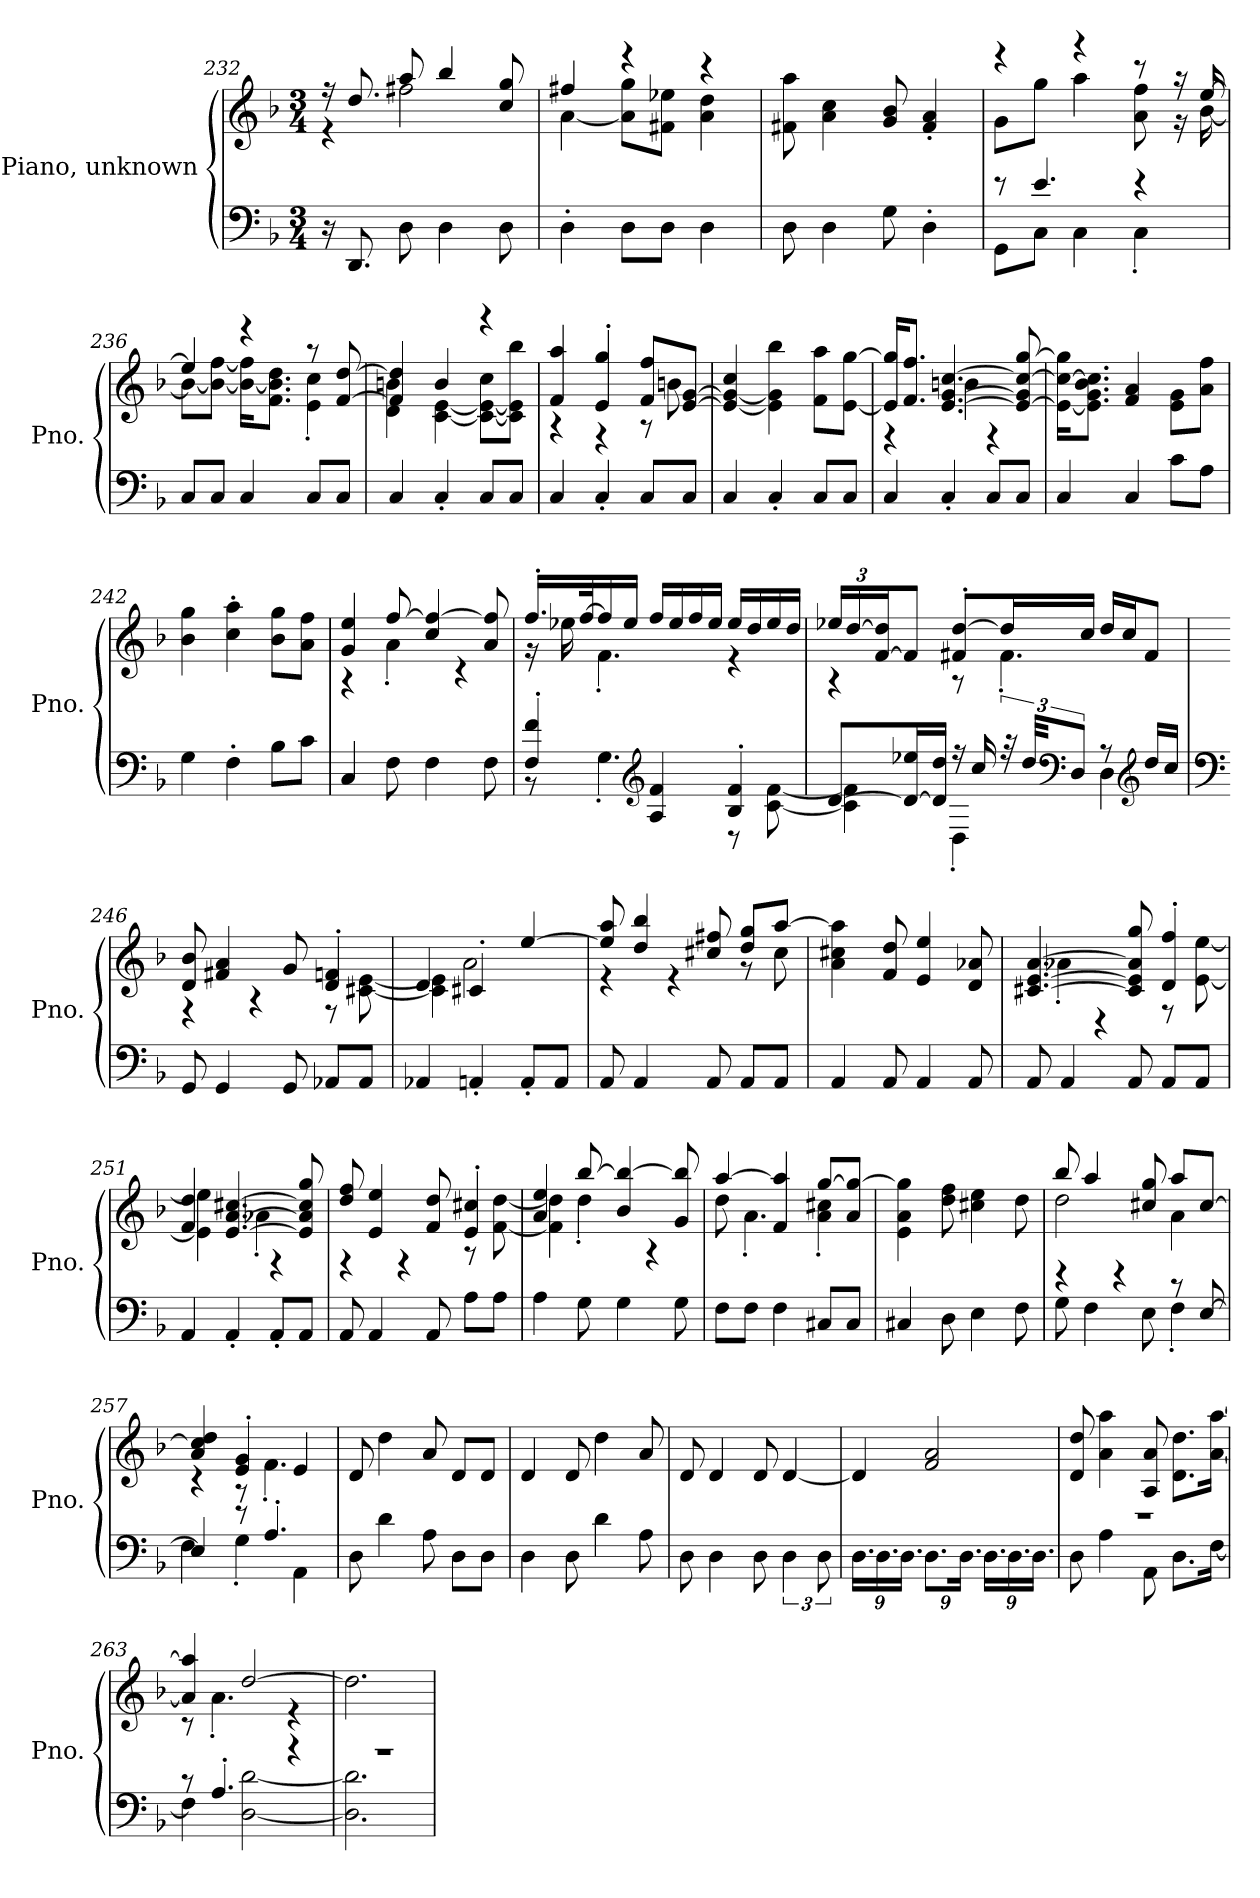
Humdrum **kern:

**kern	**kern
*part1	*part1
*staff2	*staff1
*I"Piano, unknown	*
*I'Pno.	*
*clefF4	*clefG2
*k[b-]	*k[b-]
*M3/4	*M3/4
=232	=232
*	*^
16r	16r	4r
8.DD/	8.dd/	.
8D\	8aa/	2ff#X\
4D\	4bb-/	.
8D\	8cc/ 8gg/	.
=233	=233	=233
4D'\	4ff#X/	[4a\
8D\L	4r	8a\] 8gg\L
8D\J	.	8f#X\ 8ee-X\J
4D\	4r	4a\ 4dd\
*	*v	*v
=234	=234
8D\	8f#X\ 8aa\
4D\	4a\ 4cc\
8G\	8g/ 8b-/
4D'\	4f#/' 4a/'
!!LO:LB:g=z
=235	=235
*^	*^
8r	8GG\L	4r	8g\L
4.e/	8C\J	.	8gg\J
.	4C\	4r	4aa\
4r	4C'\	8r	8a\ 8ff\
.	.	16r	16r
.	.	[16ee/	[16b-\
*v	*v	*	*
=236	=236	=236
8C/L	4ee/]	8b-\L_
8C/J	.	8b-\_ [8ff\J
4C/	4r	16b-\_ 16ff\]KL
.	.	8.f\ 8.b-\] 8.dd\J
8C/L	8r	4e\' 4cc\'
8C/J	[8f/ [8dd/	.
=237	=237	=237
4C/	4f/] 4dd/]	4d\ 4bn\
4C'/	4b/	[4c\ [4e\
8C/L	4r	8c\_ 8e\_ 8cc\L
8C/J	.	8c\] 8e\] 8bb-\J
=238	=238	=238
4C/	4f/ 4aa/	4r
4C'/	4e/' 4gg/'	4r
8C/L	8f/ 8ff/L	8r
8C/J	[8e/ [8g/J	8bn\
*	*v	*v
=239	=239
4C/	4e/_ 4g/_ 4cc/
4C'/	4e\] 4g\] 4bb-\
8C/L	8f\ 8aa\L
8C/J	[8e\ [8gg\J
!!LO:LB:g=z
=240	=240
*	*^
4C/	16e/] 16gg/]KL	4r
.	8.f/ 8.ff/J	.
4C'/	[4.e/ [4.g/ [4.cc/	4bn\
8C/L	.	4r
8C/J	8e/_ 8g/] 8cc/_ [8gg/	.
*	*v	*v
=241	=241
4C/	16e\_ 16cc\_ 16gg\]KL
.	8.e\] 8.g\ 8.b-\ 8.cc\]J
4C/	4f/ 4a/
8c\L	8e\ 8g\L
8A\J	8a\ 8ff\J
=242	=242
4G\	4b-\ 4gg\
4F'\	4cc\' 4aa\'
8B-\L	8b-\ 8gg\L
8c\J	8a\ 8ff\J
=243	=243
*	*^
4C/	4g/ 4ee/	4r
8F\	[8ff/	4a'\
4F\	4cc/ 4ff/_	.
.	.	4r
8F\	8a/ 8ff/]	.
!!LO:PB:g=z	!!
=244	=244	=244
*^	*	*
4F/' 4f/'	8r	16.ff'/LL	16r
.	.	.	16ee-X\
.	.	[32ff/K	.
.	4.G'\	16ff/]	4.f'\
.	.	16ee-/JJ	.
*clefG2	*	*	*
4A/ 4f/	.	16ff/LL	.
.	.	16ee-/	.
.	.	16ff/	.
.	.	16ee-/JJ	.
4B-/' 4f/'	8r	16ee-/LL	4r
.	.	16dd/	.
.	[8c\ [8f\	16ee-/	.
.	.	16dd/JJ	.
=245	=245	=245	=245
*	*	*Xbrackettup	*
[8d/L	4c\] 4f\]	24ee-X/LL	4r
.	.	[24dd/	.
.	.	[24f/ 24dd/]J	.
16d/_ 16ee-X/L	.	8f/J]	.
16d/] 16dd/JJ	.	.	.
16r	4D'\	8f#X/' [8dd/'L	8r
16cc/	.	.	.
48r	.	16dd/L]	4.f#'\
48dd/KKL	.	.	.
*clefF4	*	*	*
12D/J	.	.	.
.	.	16cc/JJ	.
8r	4D\	16dd/LL	.
.	.	16cc/J	.
*clefG2	*	*	*
16dd/LL	.	8f#/J	.
16cc/JJ	.	.	.
*v	*v	*	*
!!LO:LB:g=z	!!
=246	=246	=246
*clefF4	*	*
8GG/	8d/ 8b-/	4r
4GG/	4f#X/ 4a/	.
.	.	4r
8GG/	8g/	.
8AA-X/L	4d/' 4fn/'	8r
8AA-/J	.	[8c#X\ [8e\
=247	=247	=247
4AA-X/	4d/	4c#\] 4e\]
4AAn'/	4c#X'/	2a\
8AA'/L	[4ee/	.
8AA/J	.	.
=248	=248	=248
8AA/	8ee/] 8aa/	4r
4AA/	4dd/ 4bb-/	.
.	.	4r
8AA/	8cc#X/ 8ff#X/	.
8AA/L	8dd/ 8gg/L	8r
8AA/J	[8aa/J	8cc#\
*	*v	*v
=249	=249
4AA/	4a\ 4cc#X\ 4aa\]
8AA/	8f/ 8dd/
4AA/	4e/ 4ee/
8AA/	8d/ 8a-X/
=250	=250
*	*^
8AA/	[4.c#X/ [4.e/ [4.a/	4a-X'\
4AA/	.	.
.	.	4r
8AA/	8c#/] 8e/] 8a/] 8gg/	.
8AA/L	4d/' 4ff/'	8r
8AA/J	.	[8e\ [8ee\
!!LO:LB:g=z	!!
=251	=251	=251
4AA/	4f/ 4dd/	4e\] 4ee\]
4AA'/	[4.e/ [4.a/ [4.cc#X/	4a-X'\
8AA'/L	.	4r
8AA/J	8e/] 8a/] 8cc#/] 8gg/	.
=252	=252	=252
8AA/	8dd/ 8ff/	4r
4AA/	4e/ 4ee/	.
.	.	4r
8AA/	8f/ 8dd/	.
8A\L	4e/' 4cc#X/'	8r
8A\J	.	[8f\ [8dd\
=253	=253	=253
4A\	4a/ 4ee/	4f\] 4dd\]
8G\	[8bb-/	4dd'\
4G\	4b-/ 4bb-/_	.
.	.	4r
8G\	8g/ 8bb-/]	.
=254	=254	=254
8F\L	[4aa/	8dd\
8F\J	.	4.a'\
4F\	4f/ 4aa/]	.
8C#X/L	[8gg/L	4a\' 4cc#X\'
8C#/J	8a/ 8gg/_J	.
*	*v	*v
=255	=255
4C#X/	4e\ 4a\ 4gg\]
8D\	8dd\ 8ff\
4E\	4cc#X\ 4ee\
8F\	8dd\
!!LO:LB:g=z
=256	=256
*^	*^
4r	8G\	8bb-/	2dd\
.	4F\	4aa/	.
4r	.	.	.
.	8E\	8cc#X/ 8gg/	.
8r	4F'\	8aa/L	4a\
[8E/	.	[8cc#/J	.
=257	=257	=257	=257
4E/]	4F\	4a/ 4cc#/] 4dd/	4r
8r	4G'\	4e/' 4g/'	8r
4.A'/	.	.	4.f'\
.	4AA\	4e/	.
*v	*v	*	*
*	*v	*v
=258	=258
8D\	8d/
4d\	4dd\
8A\	8a/
8D\L	8d/L
8D\J	8d/J
=259	=259
4D\	4d/
8D\	8d/
4d\	4dd\
8A\	8a/
=260	=260
8D\	8d/
4D\	4d/
8D\	8d/
6D\	[4d/
12D\	.
!!LO:LB:g=z
=261	=261
*Xbrackettup	*
18.D\LL	4d/]
18.D\	.
18.D\JJ	.
9.D\L	2f/ 2a/
18.D\Jk	.
18.D\LL	.
18.D\	.
18.D\JJ	.
=262	=262
*^	*
2.r	8D\	8d/ 8dd/
.	4A\	4a\ 4aa\
.	8AA\	8A/ 8a/
.	8.D\L	8.d\ 8.dd\L
.	[16F\Jk	[16a\ [16aa\Jk
=263	=263	=263
*	*	*^
8r	4F\]	4a/] 4aa/]	8r
4.A'/	.	.	4.a'\
.	[2D\ [2d\	[2dd/	.
4r	.	.	4r
*	*	*v	*v
=264	=264	=264
2.r	2.D\] 2.d\]	2.dd\]
*v	*v	*
=	=
*-	*-
